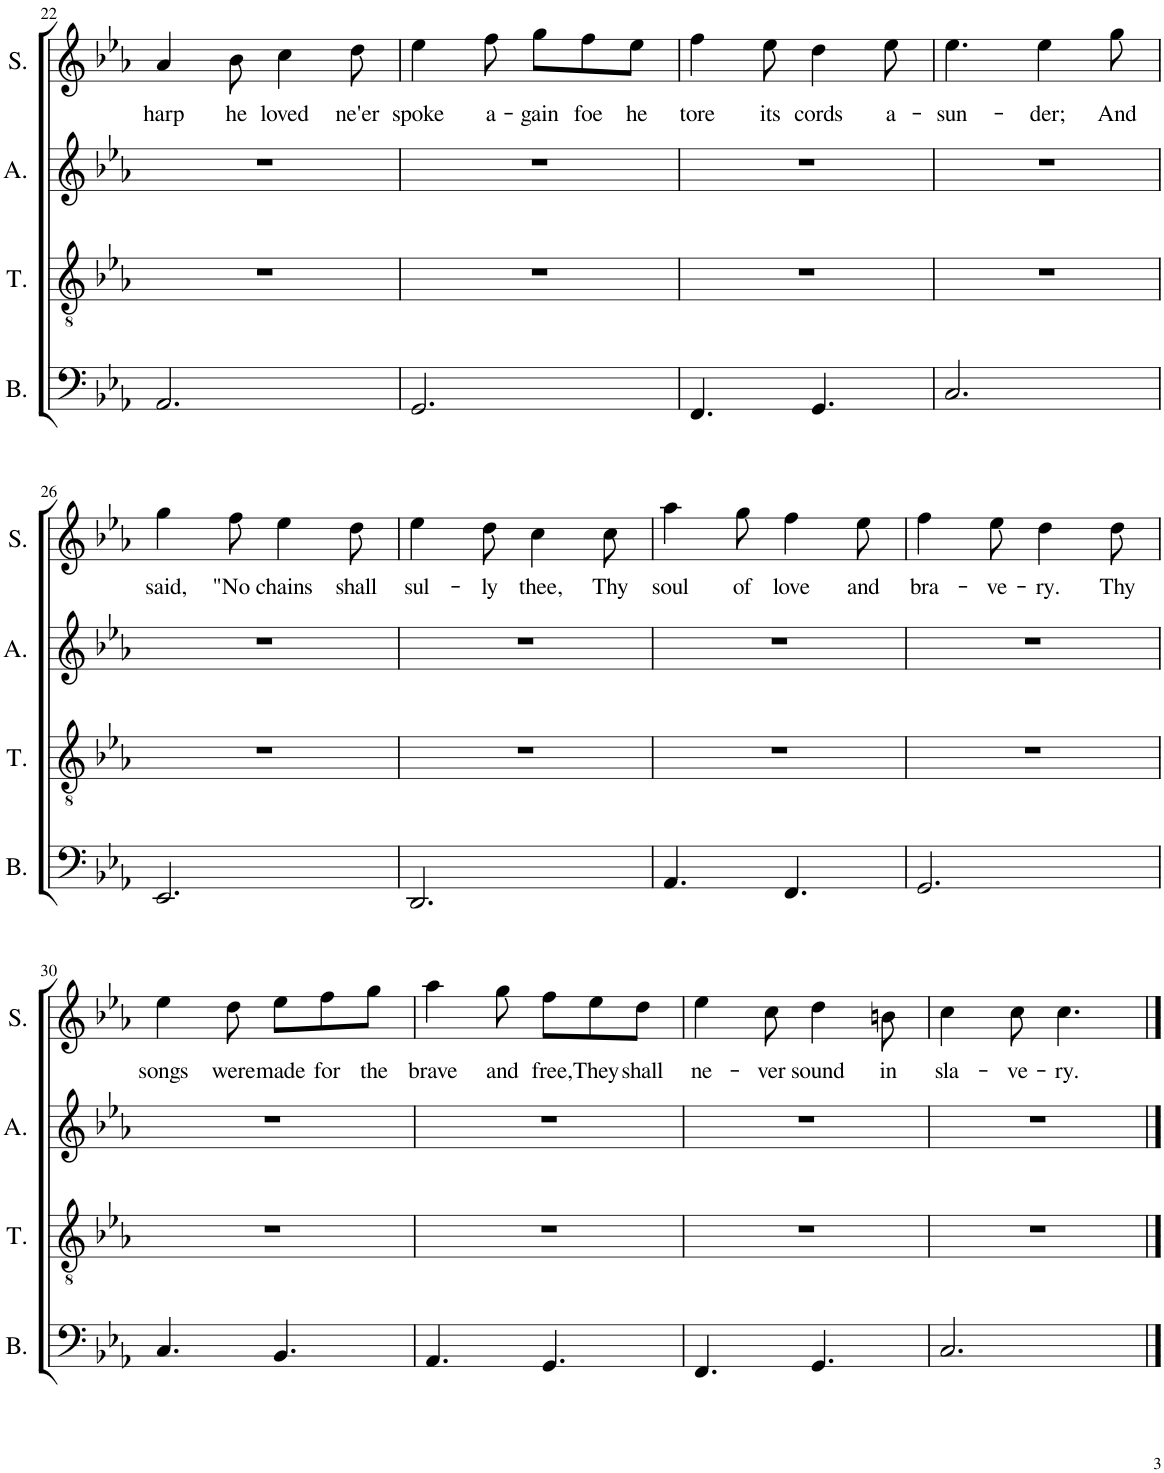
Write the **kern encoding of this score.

**kern	**kern	**kern	**kern	**text
*part4	*part3	*part2	*part1	*part1
*staff4	*staff3	*staff2	*staff1	*staff1
*I"Bass	*I"Tenor	*I"Alto	*I"Soprano	*
*I'B.	*I'T.	*I'A.	*I'S.	*
!!LO:PB:g=z
*clefF4	*clefGv2	*clefG2	*clefG2	*
*k[b-e-a-]	*k[b-e-a-]	*k[b-e-a-]	*k[b-e-a-]	*
*M6/8	*M6/8	*M6/8	*M6/8	*
=22	=22	=22	=22	=22
!	!	!	!	!LO:LY:b
2.AA-/	2.r	2.r	4a-/	harp
!	!	!	!	!LO:LY:b
.	.	.	8b-\	he
!	!	!	!	!LO:LY:b
.	.	.	4cc\	loved
!	!	!	!	!LO:LY:b
.	.	.	8dd\	ne'er
=23	=23	=23	=23	=23
!	!	!	!	!LO:LY:b
2.GG/	2.r	2.r	4ee-\	spoke
!	!	!	!	!LO:LY:b
.	.	.	8ff\	a-
!	!	!	!	!LO:LY:b
.	.	.	8gg\L	-gain
!	!	!	!	!LO:LY:b
.	.	.	8ff\	foe
!	!	!	!	!LO:LY:b
.	.	.	8ee-\J	he
=24	=24	=24	=24	=24
!	!	!	!	!LO:LY:b
4.FF/	2.r	2.r	4ff\	tore
!	!	!	!	!LO:LY:b
.	.	.	8ee-\	its
!	!	!	!	!LO:LY:b
4.GG/	.	.	4dd\	cords
!	!	!	!	!LO:LY:b
.	.	.	8ee-\	a-
=25	=25	=25	=25	=25
!	!	!	!	!LO:LY:b
2.C/	2.r	2.r	4.ee-\	-sun-
!	!	!	!	!LO:LY:b
.	.	.	4ee-\	-der;
!	!	!	!	!LO:LY:b
.	.	.	8gg\	And
!!LO:LB:g=z
=26	=26	=26	=26	=26
!	!	!	!	!LO:LY:b
2.EE-/	2.r	2.r	4gg\	said,
!	!	!	!	!LO:LY:b
.	.	.	8ff\	"No
!	!	!	!	!LO:LY:b
.	.	.	4ee-\	chains
!	!	!	!	!LO:LY:b
.	.	.	8dd\	shall
=27	=27	=27	=27	=27
!	!	!	!	!LO:LY:b
2.DD/	2.r	2.r	4ee-\	sul-
!	!	!	!	!LO:LY:b
.	.	.	8dd\	-ly
!	!	!	!	!LO:LY:b
.	.	.	4cc\	thee,
!	!	!	!	!LO:LY:b
.	.	.	8cc\	Thy
=28	=28	=28	=28	=28
!	!	!	!	!LO:LY:b
4.AA-/	2.r	2.r	4aa-\	soul
!	!	!	!	!LO:LY:b
.	.	.	8gg\	of
!	!	!	!	!LO:LY:b
4.FF/	.	.	4ff\	love
!	!	!	!	!LO:LY:b
.	.	.	8ee-\	and
=29	=29	=29	=29	=29
!	!	!	!	!LO:LY:b
2.GG/	2.r	2.r	4ff\	bra-
!	!	!	!	!LO:LY:b
.	.	.	8ee-\	-ve-
!	!	!	!	!LO:LY:b
.	.	.	4dd\	-ry.
!	!	!	!	!LO:LY:b
.	.	.	8dd\	Thy
!!LO:LB:g=z
=30	=30	=30	=30	=30
!	!	!	!	!LO:LY:b
4.C/	2.r	2.r	4ee-\	songs
!	!	!	!	!LO:LY:b
.	.	.	8dd\	were
!	!	!	!	!LO:LY:b
4.BB-/	.	.	8ee-\L	made
!	!	!	!	!LO:LY:b
.	.	.	8ff\	for
!	!	!	!	!LO:LY:b
.	.	.	8gg\J	the
=31	=31	=31	=31	=31
!	!	!	!	!LO:LY:b
4.AA-/	2.r	2.r	4aa-\	brave
!	!	!	!	!LO:LY:b
.	.	.	8gg\	and
!	!	!	!	!LO:LY:b
4.GG/	.	.	8ff\L	free,
!	!	!	!	!LO:LY:b
.	.	.	8ee-\	They
!	!	!	!	!LO:LY:b
.	.	.	8dd\J	shall
=32	=32	=32	=32	=32
!	!	!	!	!LO:LY:b
4.FF/	2.r	2.r	4ee-\	ne-
!	!	!	!	!LO:LY:b
.	.	.	8cc\	-ver
!	!	!	!	!LO:LY:b
4.GG/	.	.	4dd\	sound
!	!	!	!	!LO:LY:b
.	.	.	8bn\	in
=33	=33	=33	=33	=33
!	!	!	!	!LO:LY:b
2.C/	2.r	2.r	4cc\	sla-
!	!	!	!	!LO:LY:b
.	.	.	8cc\	-ve-
!	!	!	!	!LO:LY:b
.	.	.	4.cc\	-ry.
==	==	==	==	==
*-	*-	*-	*-	*-
